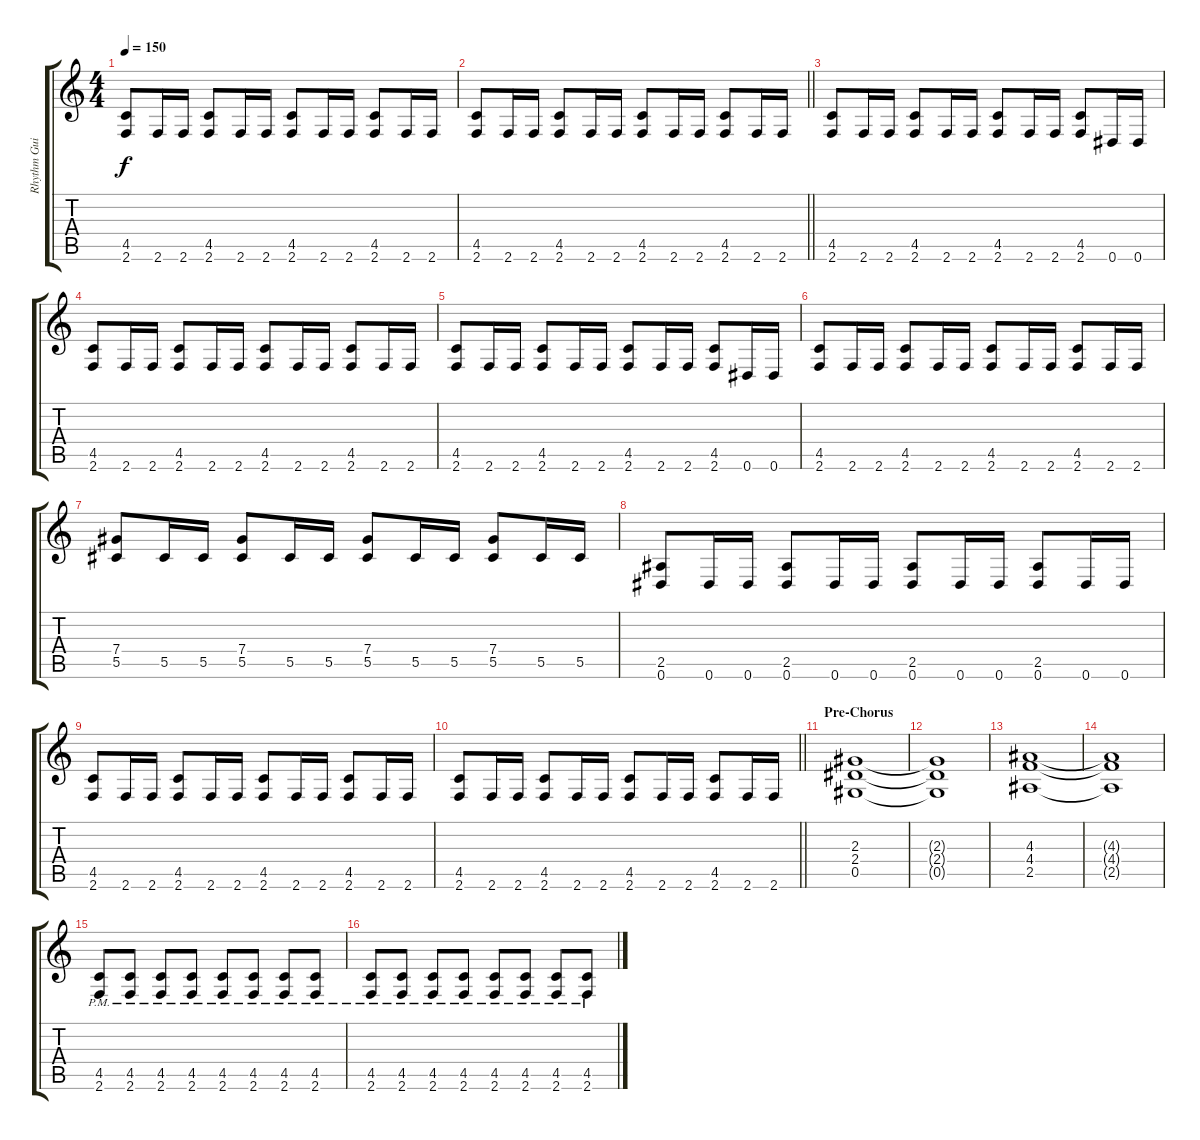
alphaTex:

\track ("Rhythm Guitar" "Rhythm Gui") {instrument distortionguitar}
\staff {score tabs}
\tuning (Eb4 Bb3 Gb3 Db3 Ab2 Eb2) {hide}
\ts (4 4)
\tempo 150
\clef g2
\ks c
(4.5 2.6).8{dy f} 2.6.16 2.6.16 (4.5 2.6).8 2.6.16 2.6.16 (4.5 2.6).8 2.6.16 2.6.16 (4.5 2.6).8 2.6.16 2.6.16 |
\barLineRight lightlight
(4.5 2.6).8 2.6.16 2.6.16 (4.5 2.6).8 2.6.16 2.6.16 (4.5 2.6).8 2.6.16 2.6.16 (4.5 2.6).8 2.6.16 2.6.16 |
(4.5 2.6).8 2.6.16 2.6.16 (4.5 2.6).8 2.6.16 2.6.16 (4.5 2.6).8 2.6.16 2.6.16 (4.5 2.6).8 0.6.16 0.6.16 |
(4.5 2.6).8 2.6.16 2.6.16 (4.5 2.6).8 2.6.16 2.6.16 (4.5 2.6).8 2.6.16 2.6.16 (4.5 2.6).8 2.6.16 2.6.16 |
(4.5 2.6).8 2.6.16 2.6.16 (4.5 2.6).8 2.6.16 2.6.16 (4.5 2.6).8 2.6.16 2.6.16 (4.5 2.6).8 0.6.16 0.6.16 |
(4.5 2.6).8 2.6.16 2.6.16 (4.5 2.6).8 2.6.16 2.6.16 (4.5 2.6).8 2.6.16 2.6.16 (4.5 2.6).8 2.6.16 2.6.16 |
(7.4 5.5).8 5.5.16 5.5.16 (7.4 5.5).8 5.5.16 5.5.16 (7.4 5.5).8 5.5.16 5.5.16 (7.4 5.5).8 5.5.16 5.5.16 |
(2.5 0.6).8 0.6.16 0.6.16 (2.5 0.6).8 0.6.16 0.6.16 (2.5 0.6).8 0.6.16 0.6.16 (2.5 0.6).8 0.6.16 0.6.16 |
(4.5 2.6).8 2.6.16 2.6.16 (4.5 2.6).8 2.6.16 2.6.16 (4.5 2.6).8 2.6.16 2.6.16 (4.5 2.6).8 2.6.16 2.6.16 |
\barLineRight lightlight
(4.5 2.6).8 2.6.16 2.6.16 (4.5 2.6).8 2.6.16 2.6.16 (4.5 2.6).8 2.6.16 2.6.16 (4.5 2.6).8 2.6.16 2.6.16 |
\section ("" "Pre-Chorus")
(2.3 2.4 0.5).1 |
(2.3{t} 2.4{t} 0.5{t}).1 |
(4.3 4.4 2.5).1 |
(4.3{t} 4.4{t} 2.5{t}).1 |
(4.5{pm} 2.6{pm}).8 (4.5{pm} 2.6{pm}).8 (4.5{pm} 2.6{pm}).8 (4.5{pm} 2.6{pm}).8 (4.5{pm} 2.6{pm}).8 (4.5{pm} 2.6{pm}).8 (4.5{pm} 2.6{pm}).8 (4.5{pm} 2.6{pm}).8 |
(4.5{pm} 2.6{pm}).8 (4.5{pm} 2.6{pm}).8 (4.5{pm} 2.6{pm}).8 (4.5{pm} 2.6{pm}).8 (4.5{pm} 2.6{pm}).8 (4.5{pm} 2.6{pm}).8 (4.5{pm} 2.6{pm}).8 (4.5{pm} 2.6{pm}).8
